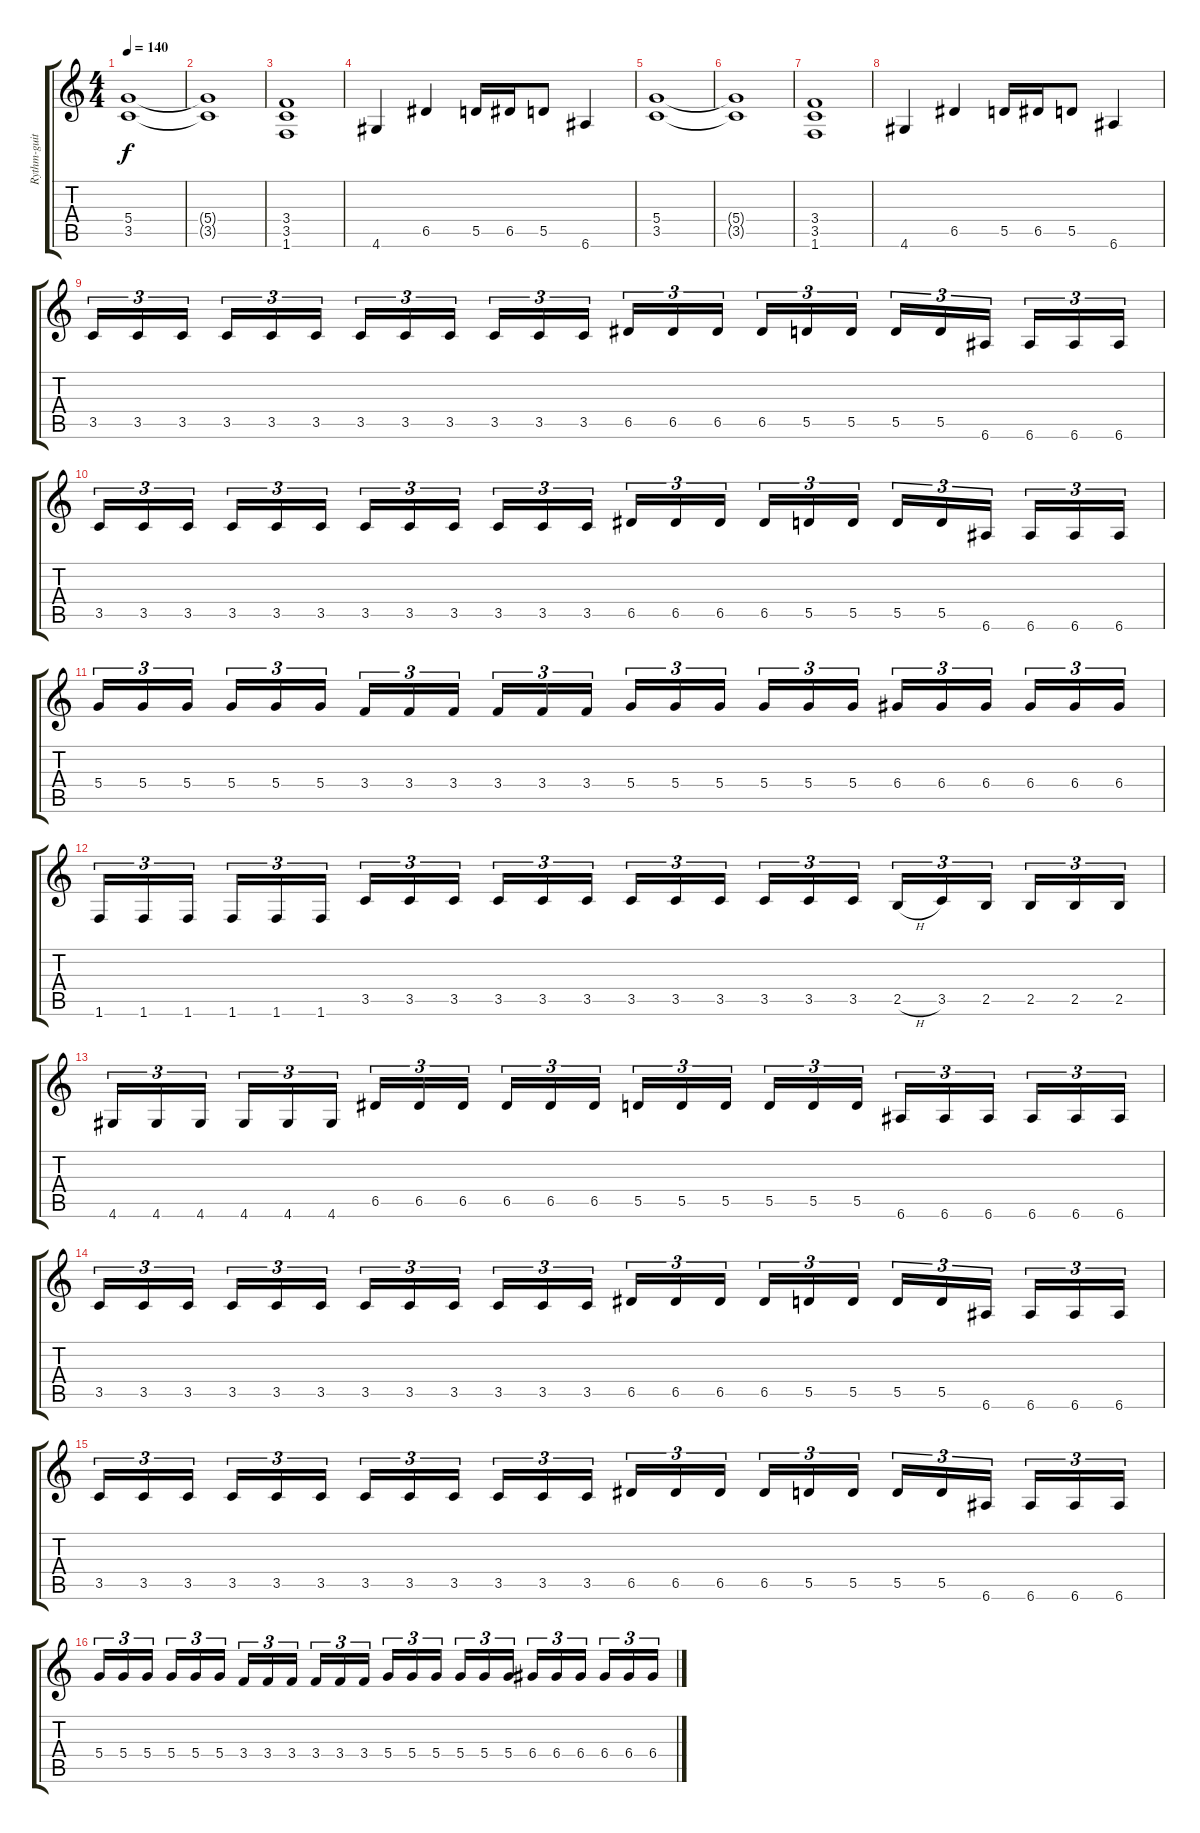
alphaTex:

\track ("Rythm-guitar - Silenoz" "Rythm-guit") {instrument overdrivenguitar}
\staff {score tabs}
\tuning (E4 B3 G3 D3 A2 E2) {hide}
\ts (4 4)
\tempo 140
\clef g2
\ks c
(5.4 3.5).1{dy f} |
(5.4{t} 3.5{t}).1 |
(3.4 3.5 1.6).1 |
4.6.4 6.5.4 5.5.16 6.5.16 5.5.8 6.6.4 |
(5.4 3.5).1 |
(5.4{t} 3.5{t}).1 |
(3.4 3.5 1.6).1 |
4.6.4 6.5.4 5.5.16 6.5.16 5.5.8 6.6.4 |
3.5.16{tu (3 2)} 3.5.16{tu (3 2)} 3.5.16{tu (3 2) beam splitsecondary} 3.5.16{tu (3 2)} 3.5.16{tu (3 2)} 3.5.16{tu (3 2)} 3.5.16{tu (3 2)} 3.5.16{tu (3 2)} 3.5.16{tu (3 2) beam splitsecondary} 3.5.16{tu (3 2)} 3.5.16{tu (3 2)} 3.5.16{tu (3 2)} 6.5.16{tu (3 2)} 6.5.16{tu (3 2)} 6.5.16{tu (3 2) beam splitsecondary} 6.5.16{tu (3 2)} 5.5.16{tu (3 2)} 5.5.16{tu (3 2)} 5.5.16{tu (3 2)} 5.5.16{tu (3 2)} 6.6.16{tu (3 2) beam splitsecondary} 6.6.16{tu (3 2)} 6.6.16{tu (3 2)} 6.6.16{tu (3 2)} |
3.5.16{tu (3 2)} 3.5.16{tu (3 2)} 3.5.16{tu (3 2) beam splitsecondary} 3.5.16{tu (3 2)} 3.5.16{tu (3 2)} 3.5.16{tu (3 2)} 3.5.16{tu (3 2)} 3.5.16{tu (3 2)} 3.5.16{tu (3 2) beam splitsecondary} 3.5.16{tu (3 2)} 3.5.16{tu (3 2)} 3.5.16{tu (3 2)} 6.5.16{tu (3 2)} 6.5.16{tu (3 2)} 6.5.16{tu (3 2) beam splitsecondary} 6.5.16{tu (3 2)} 5.5.16{tu (3 2)} 5.5.16{tu (3 2)} 5.5.16{tu (3 2)} 5.5.16{tu (3 2)} 6.6.16{tu (3 2) beam splitsecondary} 6.6.16{tu (3 2)} 6.6.16{tu (3 2)} 6.6.16{tu (3 2)} |
5.4.16{tu (3 2)} 5.4.16{tu (3 2)} 5.4.16{tu (3 2) beam splitsecondary} 5.4.16{tu (3 2)} 5.4.16{tu (3 2)} 5.4.16{tu (3 2)} 3.4.16{tu (3 2)} 3.4.16{tu (3 2)} 3.4.16{tu (3 2) beam splitsecondary} 3.4.16{tu (3 2)} 3.4.16{tu (3 2)} 3.4.16{tu (3 2)} 5.4.16{tu (3 2)} 5.4.16{tu (3 2)} 5.4.16{tu (3 2) beam splitsecondary} 5.4.16{tu (3 2)} 5.4.16{tu (3 2)} 5.4.16{tu (3 2)} 6.4.16{tu (3 2)} 6.4.16{tu (3 2)} 6.4.16{tu (3 2) beam splitsecondary} 6.4.16{tu (3 2)} 6.4.16{tu (3 2)} 6.4.16{tu (3 2)} |
1.6.16{tu (3 2)} 1.6.16{tu (3 2)} 1.6.16{tu (3 2) beam splitsecondary} 1.6.16{tu (3 2)} 1.6.16{tu (3 2)} 1.6.16{tu (3 2)} 3.5.16{tu (3 2)} 3.5.16{tu (3 2)} 3.5.16{tu (3 2) beam splitsecondary} 3.5.16{tu (3 2)} 3.5.16{tu (3 2)} 3.5.16{tu (3 2)} 3.5.16{tu (3 2)} 3.5.16{tu (3 2)} 3.5.16{tu (3 2) beam splitsecondary} 3.5.16{tu (3 2)} 3.5.16{tu (3 2)} 3.5.16{tu (3 2)} 2.5{h}.16{tu (3 2)} 3.5.16{tu (3 2)} 2.5.16{tu (3 2) beam splitsecondary} 2.5.16{tu (3 2)} 2.5.16{tu (3 2)} 2.5.16{tu (3 2)} |
4.6.16{tu (3 2)} 4.6.16{tu (3 2)} 4.6.16{tu (3 2) beam splitsecondary} 4.6.16{tu (3 2)} 4.6.16{tu (3 2)} 4.6.16{tu (3 2)} 6.5.16{tu (3 2)} 6.5.16{tu (3 2)} 6.5.16{tu (3 2) beam splitsecondary} 6.5.16{tu (3 2)} 6.5.16{tu (3 2)} 6.5.16{tu (3 2)} 5.5.16{tu (3 2)} 5.5.16{tu (3 2)} 5.5.16{tu (3 2) beam splitsecondary} 5.5.16{tu (3 2)} 5.5.16{tu (3 2)} 5.5.16{tu (3 2)} 6.6.16{tu (3 2)} 6.6.16{tu (3 2)} 6.6.16{tu (3 2) beam splitsecondary} 6.6.16{tu (3 2)} 6.6.16{tu (3 2)} 6.6.16{tu (3 2)} |
3.5.16{tu (3 2)} 3.5.16{tu (3 2)} 3.5.16{tu (3 2) beam splitsecondary} 3.5.16{tu (3 2)} 3.5.16{tu (3 2)} 3.5.16{tu (3 2)} 3.5.16{tu (3 2)} 3.5.16{tu (3 2)} 3.5.16{tu (3 2) beam splitsecondary} 3.5.16{tu (3 2)} 3.5.16{tu (3 2)} 3.5.16{tu (3 2)} 6.5.16{tu (3 2)} 6.5.16{tu (3 2)} 6.5.16{tu (3 2) beam splitsecondary} 6.5.16{tu (3 2)} 5.5.16{tu (3 2)} 5.5.16{tu (3 2)} 5.5.16{tu (3 2)} 5.5.16{tu (3 2)} 6.6.16{tu (3 2) beam splitsecondary} 6.6.16{tu (3 2)} 6.6.16{tu (3 2)} 6.6.16{tu (3 2)} |
3.5.16{tu (3 2)} 3.5.16{tu (3 2)} 3.5.16{tu (3 2) beam splitsecondary} 3.5.16{tu (3 2)} 3.5.16{tu (3 2)} 3.5.16{tu (3 2)} 3.5.16{tu (3 2)} 3.5.16{tu (3 2)} 3.5.16{tu (3 2) beam splitsecondary} 3.5.16{tu (3 2)} 3.5.16{tu (3 2)} 3.5.16{tu (3 2)} 6.5.16{tu (3 2)} 6.5.16{tu (3 2)} 6.5.16{tu (3 2) beam splitsecondary} 6.5.16{tu (3 2)} 5.5.16{tu (3 2)} 5.5.16{tu (3 2)} 5.5.16{tu (3 2)} 5.5.16{tu (3 2)} 6.6.16{tu (3 2) beam splitsecondary} 6.6.16{tu (3 2)} 6.6.16{tu (3 2)} 6.6.16{tu (3 2)} |
5.4.16{tu (3 2)} 5.4.16{tu (3 2)} 5.4.16{tu (3 2) beam splitsecondary} 5.4.16{tu (3 2)} 5.4.16{tu (3 2)} 5.4.16{tu (3 2)} 3.4.16{tu (3 2)} 3.4.16{tu (3 2)} 3.4.16{tu (3 2) beam splitsecondary} 3.4.16{tu (3 2)} 3.4.16{tu (3 2)} 3.4.16{tu (3 2)} 5.4.16{tu (3 2)} 5.4.16{tu (3 2)} 5.4.16{tu (3 2) beam splitsecondary} 5.4.16{tu (3 2)} 5.4.16{tu (3 2)} 5.4.16{tu (3 2)} 6.4.16{tu (3 2)} 6.4.16{tu (3 2)} 6.4.16{tu (3 2) beam splitsecondary} 6.4.16{tu (3 2)} 6.4.16{tu (3 2)} 6.4.16{tu (3 2)}
